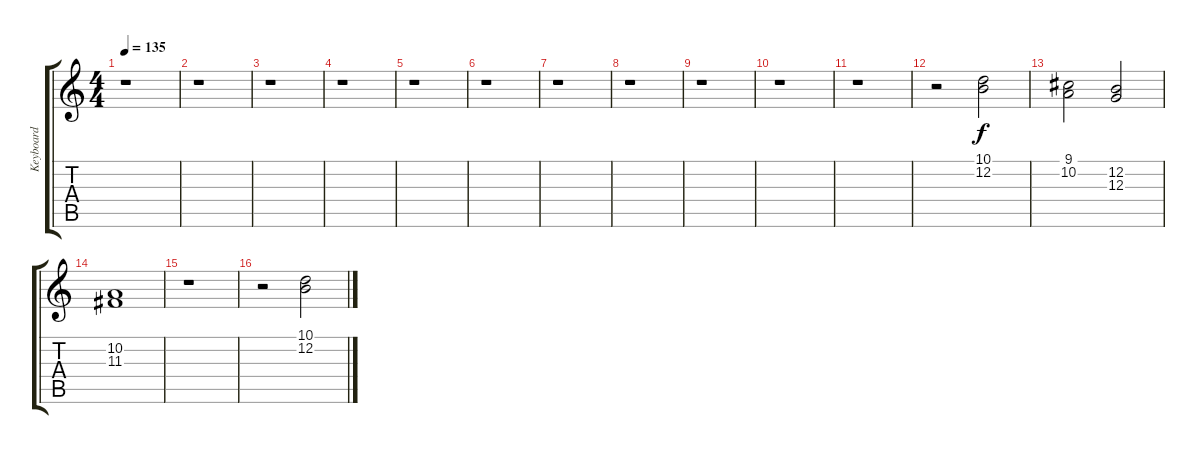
\track ("Keyboard" "Keyboard") {instrument pad5bowed}
\staff {score tabs}
\tuning (E4 B3 G3 D3 A2 E2) {hide}
\ts (4 4)
\tempo 135
\clef g2
\ks c
r.1{dy f instrument pad5bowed} |
r.1 |
r.1 |
r.1 |
r.1 |
r.1 |
r.1 |
r.1 |
r.1 |
r.1 |
r.1 |
r.2 (10.1 12.2).2 |
(9.1 10.2).2 (12.2 12.3).2 |
(10.2 11.3).1 |
r.1 |
r.2 (10.1 12.2).2
